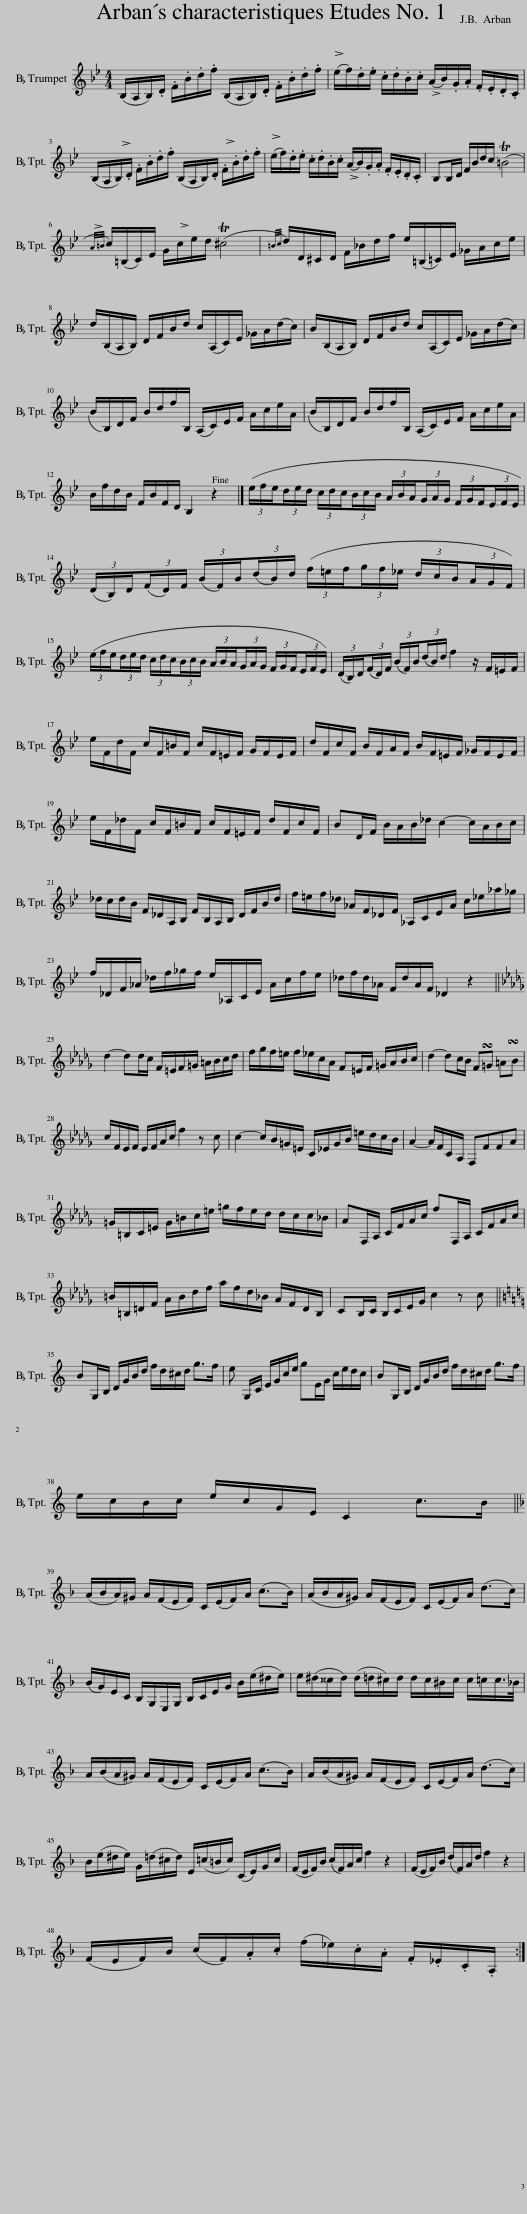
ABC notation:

X:1
L:1/8
M:4/4
I:linebreak $
K:none
V:1 treble transpose=-2
V:1
[K:Bb] (!>!C/=B,/C/).=E/ .G/.c/.=e/.g/ (!>!C/B,/C/).E/ .G/.c/.e/.g/ | (!>!f/g/).=e/.f/ .d/.e/.c/.d/ (!>!=B/c/).A/.B/ .G/.F/.=E/.D/ |$[K:Bb] (!>!C/=B,/C/).=E/ .G/.c/.=e/.g/ (!>!C/B,/C/).E/ .G/.c/.e/.g/ | (!>!f/g/).=e/.f/ .d/.e/.c/.d/ (!>!=B/c/).A/.B/ .G/.F/.=E/.D/ |$ CC/=E/ G/c/=e/d/ (T^c4 | %5
{=B^c} d/)(^C/D/)F/ A/d/f/=e/ (T^d4 |${^cd} =e/)=E/^D/E/ G/=c/e/g/ f/(^C/=D/)F/ _A/=B/d/f/ | =e/(C/=B,/C/) =E/G/c/e/ d/(B,/D/)F/ _A/=B/(e/d/) |$ c/(C/=B,/C/) =E/G/c/=e/ d/(B,/D/)F/ _A/=B/(e/d/) | (c/C/)=E/G/ c/=e/g/C/ (=B,/D/)F/G/ =B/d/f/B/ |$ %10
 (c/C/)=E/G/ c/=e/g/C/ (=B,/D/)F/G/ =B/d/f/B/ | c/g/=e/c/ G/c/G/=E/ C2 z2 |]$ (3(f/g/)f/(3=e/f/e/ (3d/e/d/(3c/d/c/ (3=B/c/B/(3A/B/A/ (3G/A/G/(3F/G/F/ |$ (3(=E/C/)E/(3(G/E/)G/ (3(c/G/)c/(3(=e/c/)e/ (3(g/^f/g/(3a/g/=f/ (3e/d/c/(3=B/A/G/) |$ (3(f/g/f/(3=e/f/e/ (3d/e/d/(3c/d/c/ (3=B/c/B/(3A/B/A/ (3G/A/G/(3F/G/F/) | %15
 (3(=E/C/)E/(3(G/E/)G/ (3(c/G/)c/(3(=e/c/)e/ g2 z/ G/^F/G/ |$ f/G/=e/G/ d/G/^c/G/ d/G/^F/G/ A/G/F/G/ | =e/G/d/G/ c/G/=B/G/ c/G/^F/G/ _A/G/F/G/ |$ f/G/e/G/ d/G/^c/G/ d/G/^F/G/ e/G/d/G/ | c=E/G/ c/=B/c/e/ d2- d/B/c/d/ |$ %20
 e/d/e/c/ G/E/=B,/C/ G/C/B,/C/ E/G/c/e/ | g/^f/g/e/ B/G/E/G/ B,/D/F/B/ d/=f/b/_a/ |$ g/E/G/B/ e/g/_a/g/ f/B,/D/F/ B/d/g/f/ | e/g/e/B/ G/e/B/G/ E2 z2 ||$[K:Db] e2- ee/=d/ =G/^F/G/=A/ =B/c/d/e/ | %25
 =g/a/g/^f/ g/=f/=d/B/ =G^F/G/ =A/B/c/d/ |$ e2- e=d/c/ !turn!=G=A !turn!=Bc | =d/=G/F/G/ F/G/B/d/ =g2 z d | =d2- d/c/=A/^F/ =D/=F/A/c/ ^f/e/d/c/ |$ B2- B/=G/=D/B,/ =G,GGB | %30
 =A/^C/=D/^F/ A/^c/=d/^f/ =a/=g/f/e/ e/d/d/=c/ |$ B=G,/B,/ =D/=G/B/=d/ =gG,/B,/ D/G/B/d/ | ^c/^C/=E/=G/ B/c/e/=g/ b/g/e/=c/ B/G/E/C/ |$ =DC/D/ C/D/F/A/ =d2 z d ||$[K:C] ^cA,/^C/ E/A/c/e/ g/e/^d/e/ a>g | %35
 ^f A,/D/ ^F/A/d/f/ aF/A/ d/f/e/d/ |$ ^cA,/^C/ E/A/c/e/ g/e/^d/e/ a>g | ^f/d/^c/d/ f/d/A/^F/ D2 d>c ||$[K:F] (=B/c/B/)^A/ B/(G/^F/G/) D/(F/G/)B/ (d>c) | (=B/c/B/^A/) B/(G/^F/G/) D/(F/G/)B/ (e>d) |$ %40
 (c/A/)^F/D/ C/A,/^F,/A,/ C/D/F/A/ c/(^f/^e/f/) | ^f/(^e/^^d/e/) (e/=e/^d/)e/ e/d/^^c/d/ d/=d/d/>=c/ |$ =B/(c/B/^A/) B/(G/^F/G/) D/(F/G/)B/ (d>c) | =B/(c/B/^A/) B/(G/^F/G/) D/(F/G/)B/ (e>d) |$ c/(^f/^e/f/) A/(=e/^d/e/) ^F/(=d/^c/d/) (D/F/)A/d/ | %45
 (G/^F/G/)c/ (d/G/)=B/d/ g2 z2 | (G/^F/G/)c/ (e/G/)=B/e/ g2 z2 |$ (G/^F/G/)c/ (d/G/).=B/.d/ (g/f/).d/.B/ .G/.=F/.D/.=B,/!D.C.! :| %48
